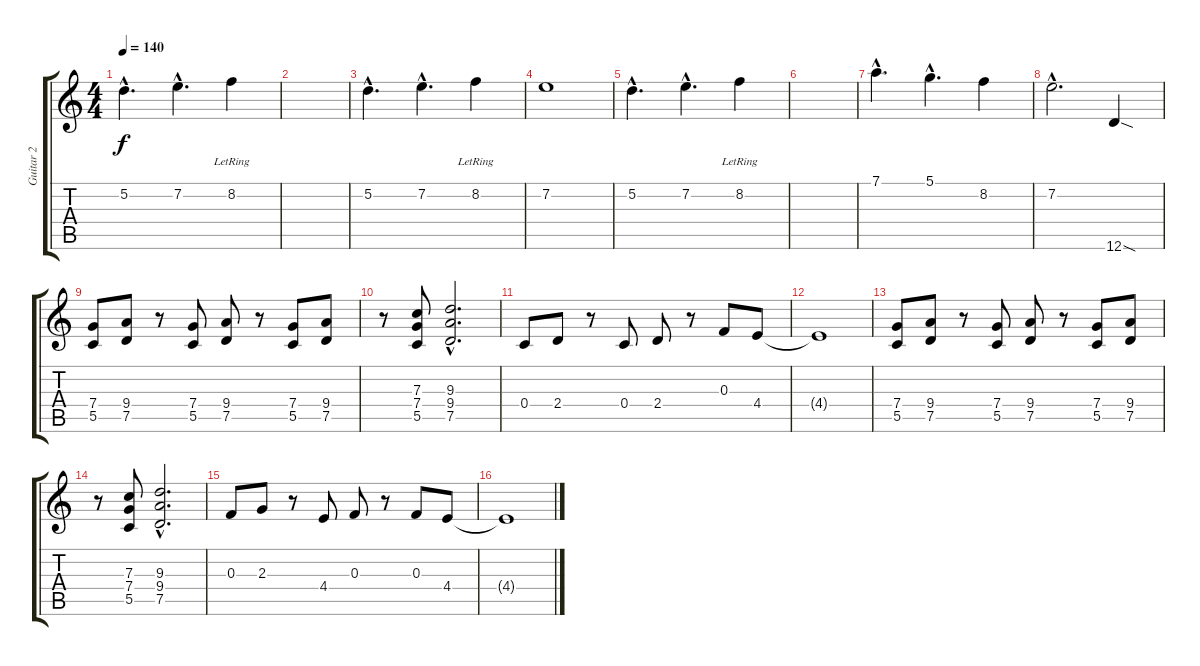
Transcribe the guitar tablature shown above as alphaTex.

\track ("Guitar 2" "Guitar 2") {instrument electricguitarclean}
\staff {score tabs}
\tuning (D4 A3 F3 C3 G2 D2) {hide}
\ts (4 4)
\tempo 140
\clef g2
\ks c
5.2{hac}.4{d dy f instrument electricguitarclean} 7.2{hac}.4{d} 8.2{lr}.4 |
|
5.2{hac}.4{d} 7.2{hac}.4{d} 8.2{lr}.4 |
7.2.1 |
5.2{hac}.4{d} 7.2{hac}.4{d} 8.2{lr}.4 |
|
7.1{hac}.4{d} 5.1{hac}.4{d} 8.2.4 |
7.2{hac}.2{d} 12.6{sod}.4{instrument distortionguitar} |
(7.4 5.5).8 (9.4 7.5).8 r.8 (7.4 5.5).8 (9.4 7.5).8 r.8 (7.4 5.5).8 (9.4 7.5).8 |
r.8 (7.3 7.4 5.5).8 (9.3{hac} 9.4{hac} 7.5{hac}).2{d} |
0.4.8 2.4.8 r.8 0.4.8 2.4.8 r.8 0.3.8 4.4.8 |
4.4{t}.1 |
(7.4 5.5).8 (9.4 7.5).8 r.8 (7.4 5.5).8 (9.4 7.5).8 r.8 (7.4 5.5).8 (9.4 7.5).8 |
r.8 (7.3 7.4 5.5).8 (9.3{hac} 9.4{hac} 7.5{hac}).2{d} |
0.3.8 2.3.8 r.8 4.4.8 0.3.8 r.8 0.3.8 4.4.8 |
4.4{t}.1
